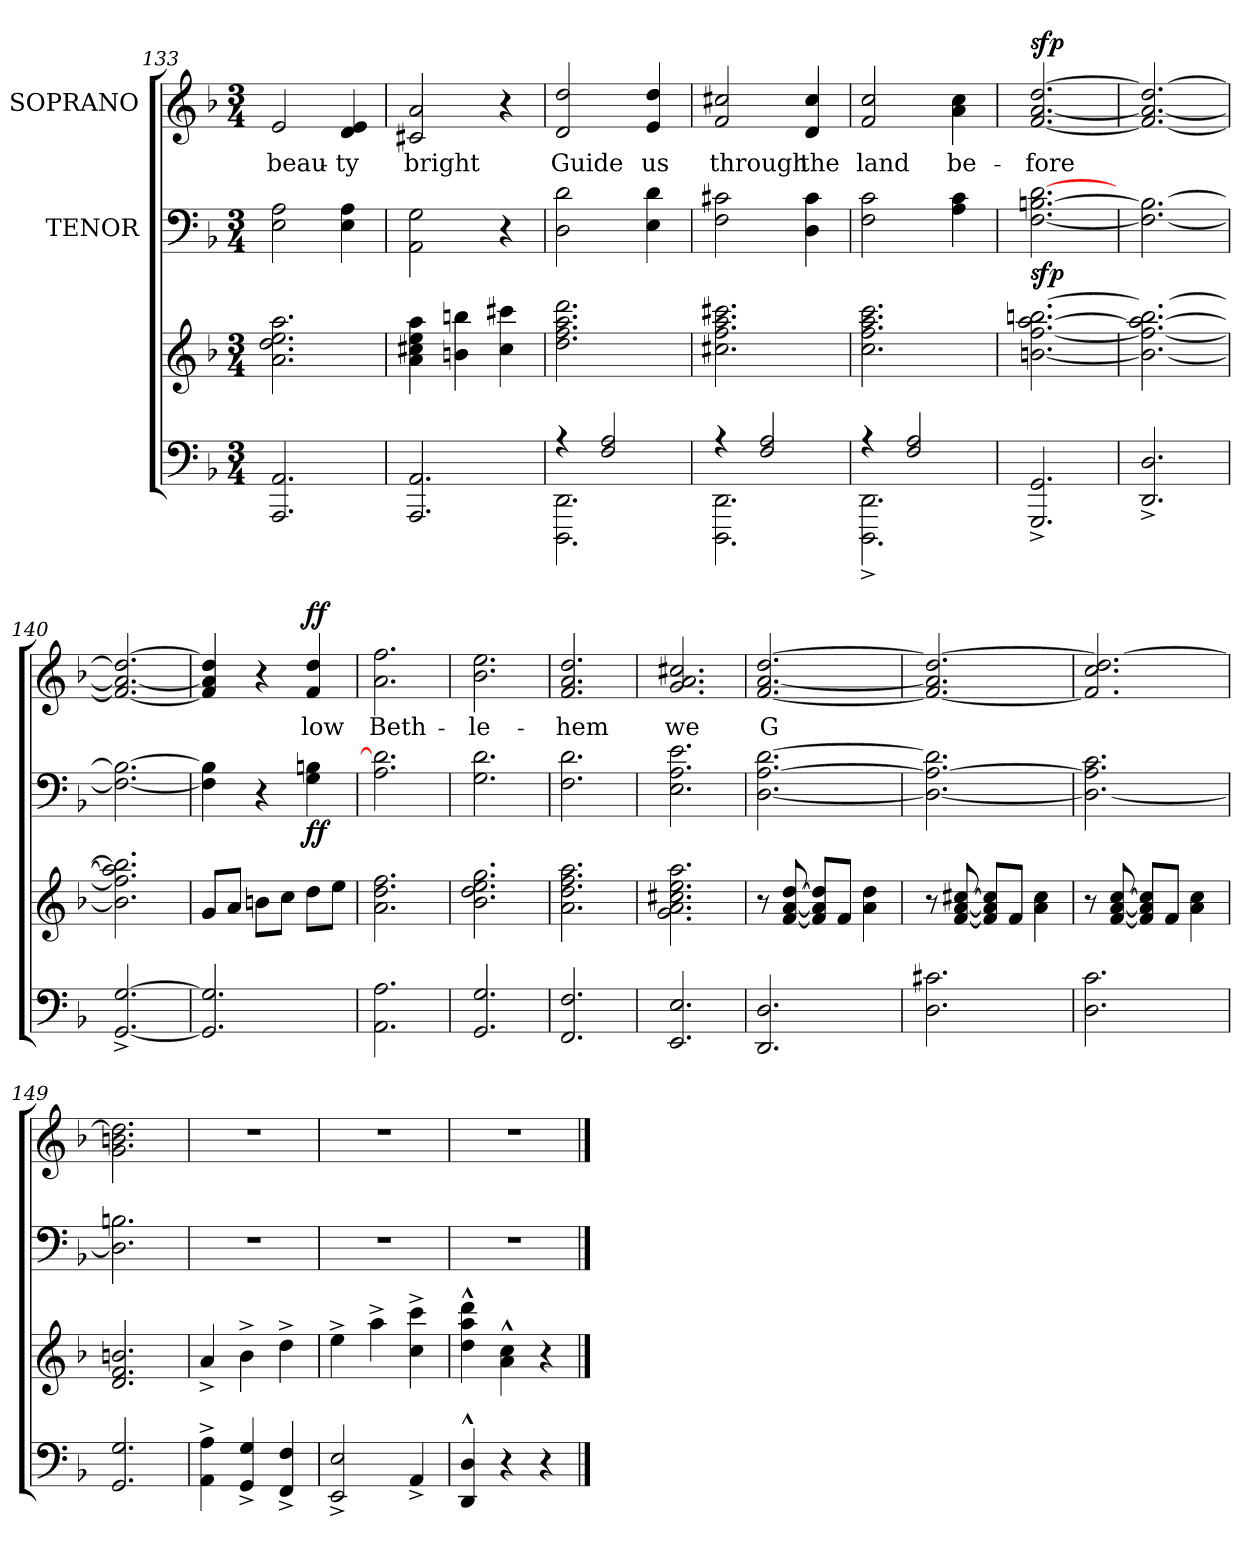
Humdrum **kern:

**kern	**kern	**kern	**dynam	**kern	**text	**dynam
*part3	*part3	*part2	*part2	*part1	*part1	*part1
*staff4	*staff3	*staff2	*staff2	*staff1	*staff1	*staff1
*	*	*I"TENOR	*	*I"SOPRANO	*	*
*clefF4	*clefG2	*clefF4	*	*clefG2	*	*
*k[b-]	*k[b-]	*k[b-]	*	*k[b-]	*	*
*M3/4	*M3/4	*M3/4	*	*M3/4	*	*
=133	=133	=133	=133	=133	=133	=133
2.AAA 2.AA	2.a 2.dd 2.ee 2.aa	2E 2A	.	2e	beau-	.
.	.	4E 4A	.	4d 4e	-ty	.
=134	=134	=134	=134	=134	=134	=134
2.AAA 2.AA	4a 4cc#X 4ee 4aa	2AA 2G	.	2c#X 2a	bright	.
.	4bn 4bbn	.	.	.	.	.
.	4cc# 4ccc#X	4r	.	4r	.	.
=135	=135	=135	=135	=135	=135	=135
*^	*	*	*	*	*	*
4r	2.DDD 2.DD	2.dd 2.ff 2.aa 2.ddd	2D 2d	.	2d 2dd	Guide	.
2F 2A	.	.	.	.	.	.	.
.	.	.	4E 4d	.	4e 4dd	us	.
=136	=136	=136	=136	=136	=136	=136	=136
4r	2.DDD 2.DD	2.cc#X 2.ff 2.aa 2.ccc#X	2F 2c#X	.	2f 2cc#X	through	.
2F 2A	.	.	.	.	.	.	.
.	.	.	4D 4c#	.	4d 4cc#	the	.
!!LO:PB:g=z
=137	=137	=137	=137	=137	=137	=137	=137
4r	2.DDD^ 2.DD^	2.cc 2.ff 2.aa 2.ccc	2F 2c	.	2f 2cc	land	.
2F 2A	.	.	.	.	.	.	.
.	.	.	4A 4c	.	4a 4cc	be-	.
*v	*v	*	*	*	*	*	*
=138	=138	=138	=138	=138	=138	=138
2.GGG^ 2.GG^	[2.bn [2.ff [2.aa [2.bbn	[2.F [2.Bn [2.d	sfp	[2.f [2.a [2.dd	-fore	sfp
=139	=139	=139	=139	=139	=139	=139
2.DD^ 2.D^	2.b_ 2.ff_ 2.aa_ 2.bb_	2.F_ 2.B_	.	2.f_ 2.a_ 2.dd_	.	.
=140	=140	=140	=140	=140	=140	=140
[2.GG^ [2.G^	2.b] 2.ff] 2.aa] 2.bb]	2.F_ 2.B_	.	2.f_ 2.a_ 2.dd_	.	.
=141	=141	=141	=141	=141	=141	=141
2.GG] 2.G]	8gL	4F] 4B]	.	4f] 4a] 4dd]	.	.
.	8aJ	.	.	.	.	.
.	8bnL	4r	.	4r	.	.
.	8ccJ	.	.	.	.	.
.	8ddL	4G 4Bn	ff	4f 4dd	low	ff
.	8eeJ	.	.	.	.	.
=142	=142	=142	=142	=142	=142	=142
2.AA 2.A	2.a 2.dd 2.ff	2.A 2.d]	.	2.a 2.ff	Beth-	.
!!LO:LB:g=z
=143	=143	=143	=143	=143	=143	=143
2.GG 2.G	2.b- 2.dd 2.ee 2.gg	2.G 2.d	.	2.b- 2.ee	-le-	.
=144	=144	=144	=144	=144	=144	=144
2.FF 2.F	2.a 2.dd 2.ff 2.aa	2.F 2.d	.	2.f 2.a 2.dd	-hem	.
=145	=145	=145	=145	=145	=145	=145
2.EE 2.E	2.g 2.a 2.cc#X 2.ee 2.aa	2.E 2.A 2.e	.	2.g 2.a 2.cc#X	we	.
=146	=146	=146	=146	=146	=146	=146
2.DD 2.D	8r	[2.D [2.A [2.d	.	[2.f [2.a [2.dd	G	.
.	[8f [8a [8dd	.	.	.	.	.
.	8f] 8a] 8dd]L	.	.	.	.	.
.	8fJ	.	.	.	.	.
.	4a 4dd	.	.	.	.	.
=147	=147	=147	=147	=147	=147	=147
2.D 2.c#X	8r	2.D_ 2.A_ 2.d]	.	2.f_ 2.a] 2.dd_	.	.
.	[8f [8a [8cc#X	.	.	.	.	.
.	8f] 8a] 8cc#]L	.	.	.	.	.
.	8fJ	.	.	.	.	.
.	4a 4cc#	.	.	.	.	.
!!LO:LB:g=z
=148	=148	=148	=148	=148	=148	=148
2.D 2.c	8r	2.D_ 2.A] 2.c	.	2.f] 2.cc 2.dd_	.	.
.	[8f [8a [8cc	.	.	.	.	.
.	8f] 8a] 8cc]L	.	.	.	.	.
.	8fJ	.	.	.	.	.
.	4a 4cc	.	.	.	.	.
=149	=149	=149	=149	=149	=149	=149
2.GG 2.G	2.d 2.f 2.bn	2.D] 2.Bn	.	2.g 2.bn 2.dd]	.	.
=150	=150	=150	=150	=150	=150	=150
4AA^ 4A^	4a^	2.r	.	2.r	.	.
4GG^ 4G^	4b-^	.	.	.	.	.
4FF^ 4F^	4dd^	.	.	.	.	.
=151	=151	=151	=151	=151	=151	=151
2EE^ 2E^	4ee^	2.r	.	2.r	.	.
.	4aa^	.	.	.	.	.
4AA^	4cc^ 4ccc^	.	.	.	.	.
=152	=152	=152	=152	=152	=152	=152
4DD^^ 4D^^	4dd^^ 4aa^^ 4ddd^^	2.r	.	2.r	.	.
4r	4a^^ 4cc^^	.	.	.	.	.
4r	4r	.	.	.	.	.
==	==	==	==	==	==	==
*-	*-	*-	*-	*-	*-	*-
